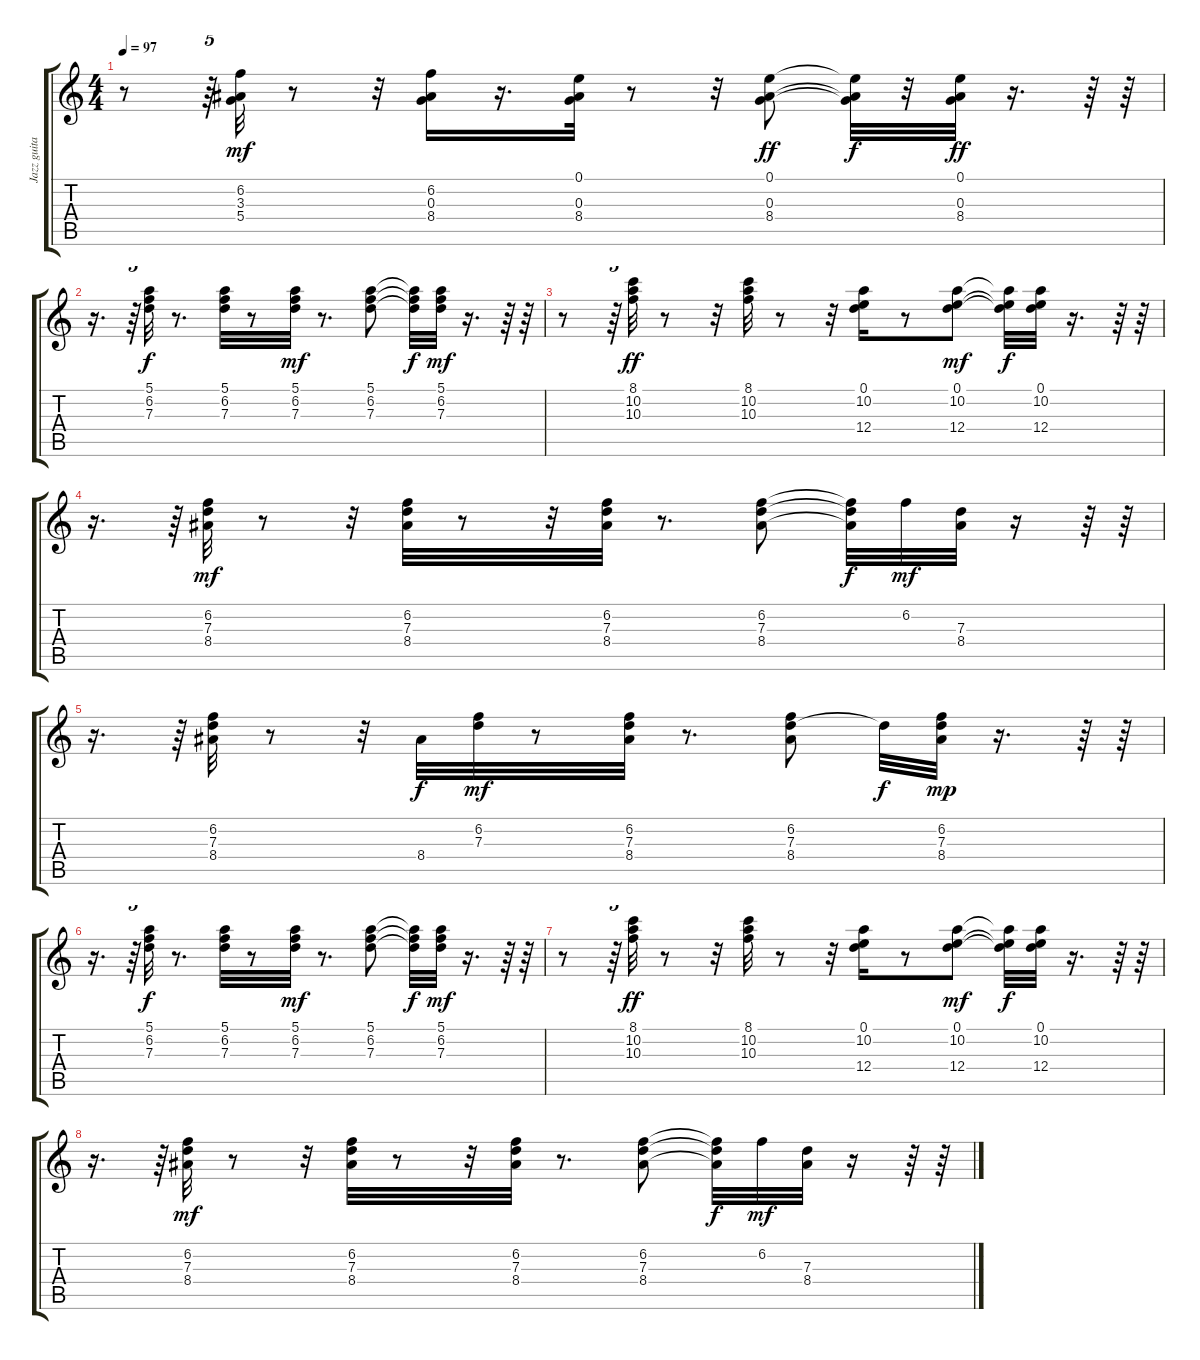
\track ("Jazz guitar" "Jazz guita") {instrument electricguitarjazz}
\staff {score tabs}
\tuning (E4 B3 G3 D3 A2 E2) {hide}
\ts (4 4)
\tempo 97
\clef g2
\ks c
r.8{dy mf} r.64{tu (5 4)} (6.2 3.3 5.4).32 r.8 r.32 (6.2 0.3 8.4).16 r.16{d} (0.1 0.3 8.4).32 r.8 r.32 (0.1 0.3 8.4).8{dy ff} (0.1{t} 0.3{t} 8.4{t}).32{dy f} r.32 (0.1 0.3 8.4).32{dy ff} r.16{d} r.64 r.64 |
r.16{d} r.64{tu (5 4)} (5.1 6.2 7.3).32{dy f} r.8{d} (5.1 6.2 7.3).32 r.8 (5.1 6.2 7.3).32{dy mf} r.8{d} (5.1 6.2 7.3).8 (5.1{t} 6.2{t} 7.3{t}).32{dy f} (5.1 6.2 7.3).32{dy mf} r.16{d} r.64 r.64 |
r.8 r.64{tu (5 4)} (8.1 10.2 10.3).32{dy ff} r.8 r.32 (8.1 10.2 10.3).32 r.8 r.32 (0.1 10.2 12.4).16 r.8 (0.1 10.2 12.4).8{dy mf} (0.1{t} 10.2{t} 12.4{t}).32{dy f} (0.1 10.2 12.4).32 r.16{d} r.64 r.64 |
r.16{d} r.64{tu (5 4)} (6.2 7.3 8.4).32{dy mf} r.8 r.32 (6.2 7.3 8.4).32 r.8 r.32 (6.2 7.3 8.4).32 r.8{d} (6.2 7.3 8.4).8 (6.2{t} 7.3{t} 8.4{t}).32{dy f} 6.2.32{dy mf} (7.3 8.4).32 r.16 r.64 r.64 |
r.16{d} r.64{tu (5 4)} (6.2 7.3 8.4).32 r.8 r.32 8.4.32{dy f} (6.2 7.3).32{dy mf} r.8 (6.2 7.3 8.4).32 r.8{d} (6.2 7.3 8.4).8 7.3{t}.32{dy f} (6.2 7.3 8.4).32{dy mp} r.16{d} r.64 r.64 |
r.16{d} r.64{tu (5 4)} (5.1 6.2 7.3).32{dy f} r.8{d} (5.1 6.2 7.3).32 r.8 (5.1 6.2 7.3).32{dy mf} r.8{d} (5.1 6.2 7.3).8 (5.1{t} 6.2{t} 7.3{t}).32{dy f} (5.1 6.2 7.3).32{dy mf} r.16{d} r.64 r.64 |
r.8 r.64{tu (5 4)} (8.1 10.2 10.3).32{dy ff} r.8 r.32 (8.1 10.2 10.3).32 r.8 r.32 (0.1 10.2 12.4).16 r.8 (0.1 10.2 12.4).8{dy mf} (0.1{t} 10.2{t} 12.4{t}).32{dy f} (0.1 10.2 12.4).32 r.16{d} r.64 r.64 |
r.16{d} r.64{tu (5 4)} (6.2 7.3 8.4).32{dy mf} r.8 r.32 (6.2 7.3 8.4).32 r.8 r.32 (6.2 7.3 8.4).32 r.8{d} (6.2 7.3 8.4).8 (6.2{t} 7.3{t} 8.4{t}).32{dy f} 6.2.32{dy mf} (7.3 8.4).32 r.16 r.64 r.64
